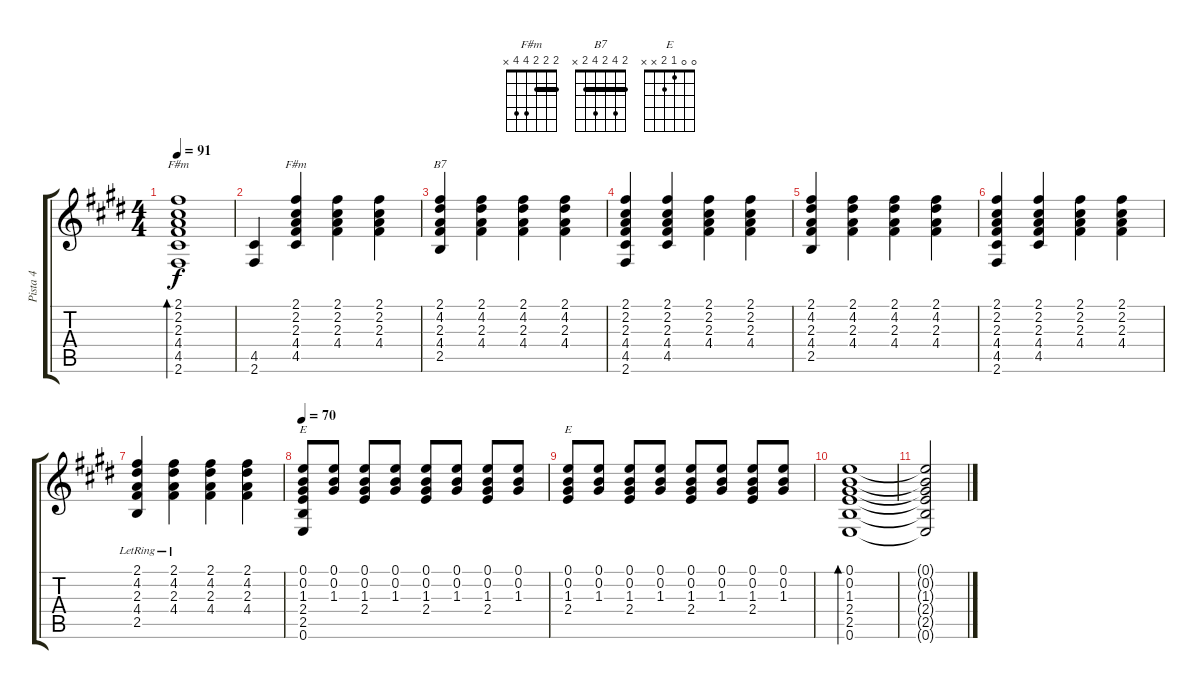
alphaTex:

\track ("Pista 4" "Pista 4") {instrument overdrivenguitar}
\staff {score tabs}
\tuning (E4 B3 G3 D3 A2 E2) {hide}
\chord ("F#m" 2 2 2 4 4 2) {barre 2}
\chord ("F#m" 2 2 2 4 4 x) {barre 2}
\chord ("B7" 2 4 2 4 2 x) {barre 2}
\chord ("E" 0 0 1 2 2 0)
\chord ("E" 0 0 1 2 x x)
\ts (4 4)
\tempo 91
\clef g2
\ks c#minor
(2.1 2.2 2.3 4.4 4.5 2.6).1{bd 30 ch "F#m" dy f} |
(4.5 2.6).4 (2.1 2.2 2.3 4.4 4.5).4{ch "F#m"} (2.1 2.2 2.3 4.4).4 (2.1 2.2 2.3 4.4).4 |
(2.1 4.2 2.3 4.4 2.5).4{ch "B7"} (2.1 4.2 2.3 4.4).4 (2.1 4.2 2.3 4.4).4 (2.1 4.2 2.3 4.4).4 |
(2.1 2.2 2.3 4.4 4.5 2.6).4 (2.1 2.2 2.3 4.4 4.5).4 (2.1 2.2 2.3 4.4).4 (2.1 2.2 2.3 4.4).4 |
(2.1 4.2 2.3 4.4 2.5).4 (2.1 4.2 2.3 4.4).4 (2.1 4.2 2.3 4.4).4 (2.1 4.2 2.3 4.4).4 |
\ks e
(2.1 2.2 2.3 4.4 4.5 2.6).4 (2.1 2.2 2.3 4.4 4.5).4 (2.1 2.2 2.3 4.4).4 (2.1 2.2 2.3 4.4).4 |
\ks c#minor
(2.1{lr} 4.2{lr} 2.3{lr} 4.4{lr} 2.5{lr}).4 (2.1{lr} 4.2{lr} 2.3{lr} 4.4{lr}).4 (2.1 4.2 2.3 4.4).4 (2.1 4.2 2.3 4.4).4 |
\tempo 70
(0.1 0.2 1.3 2.4 2.5 0.6).8{ch "E"} (0.1 0.2 1.3).8 (0.1 0.2 1.3 2.4).8 (0.1 0.2 1.3).8 (0.1 0.2 1.3 2.4).8 (0.1 0.2 1.3).8 (0.1 0.2 1.3 2.4).8 (0.1 0.2 1.3).8 |
(0.1 0.2 1.3 2.4).8{ch "E"} (0.1 0.2 1.3).8 (0.1 0.2 1.3 2.4).8 (0.1 0.2 1.3).8 (0.1 0.2 1.3 2.4).8 (0.1 0.2 1.3).8 (0.1 0.2 1.3 2.4).8 (0.1 0.2 1.3).8 |
\ks e
(0.1 0.2 1.3 2.4 2.5 0.6).1{bd 30} |
\ks c#minor
(0.1{t} 0.2{t} 1.3{t} 2.4{t} 2.5{t} 0.6{t}).2
